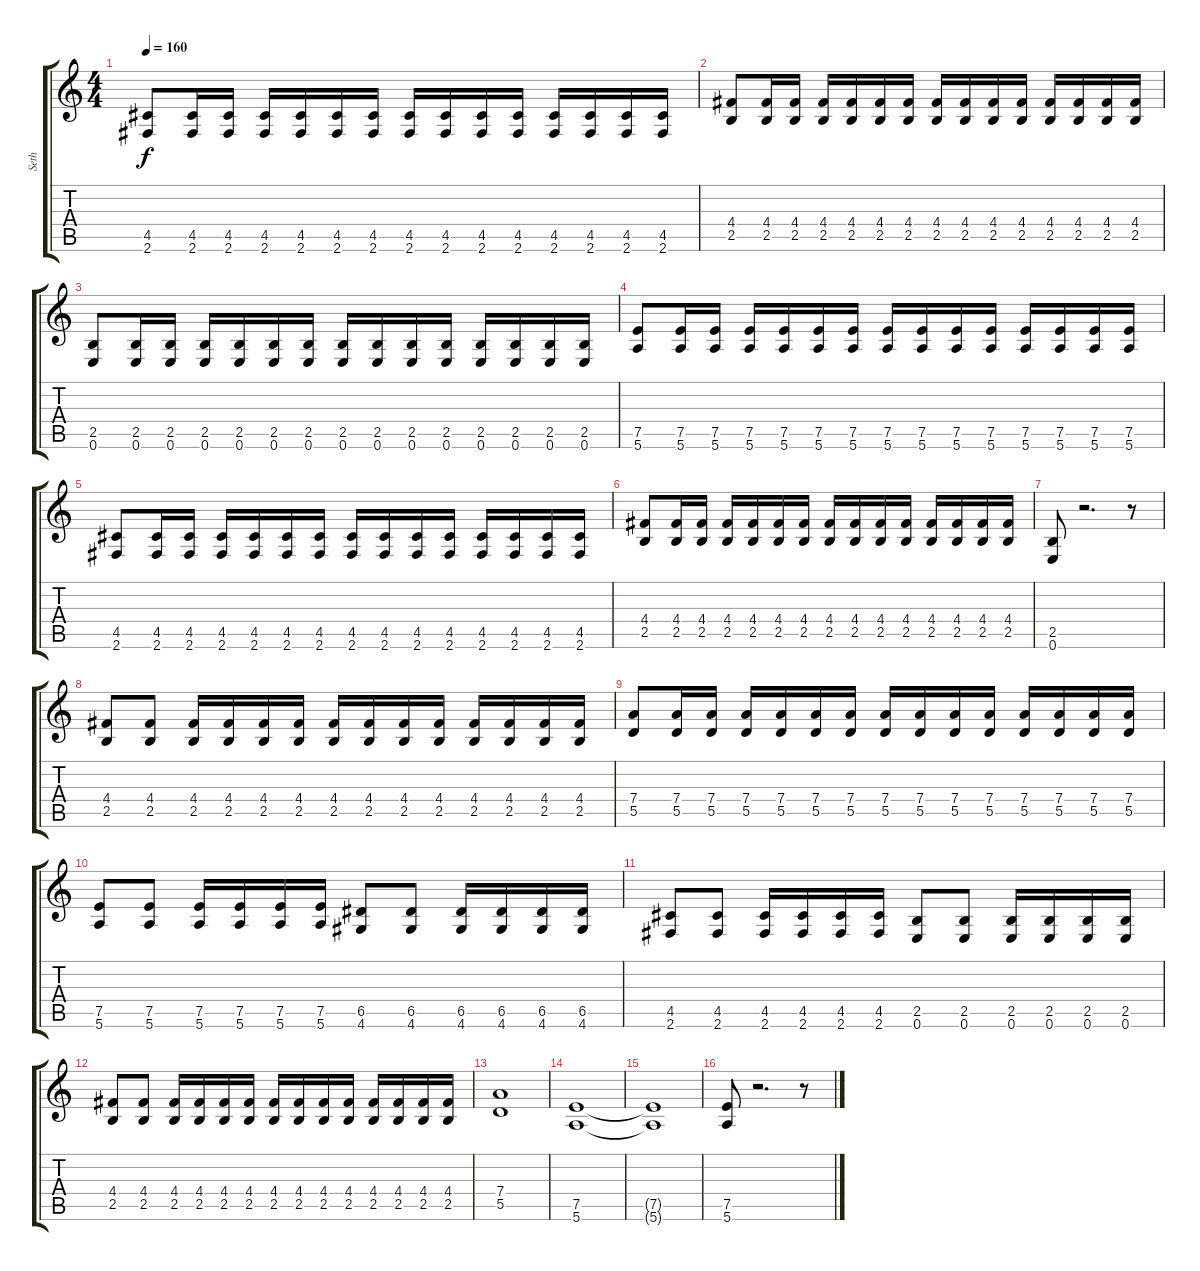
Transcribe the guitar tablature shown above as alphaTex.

\track ("Seth" "Seth") {instrument overdrivenguitar}
\staff {score tabs}
\tuning (E4 B3 G3 D3 A2 E2) {hide}
\ts (4 4)
\tempo 160
\clef g2
\ks c
(4.5 2.6).8{dy f} (4.5 2.6).16 (4.5 2.6).16 (4.5 2.6).16 (4.5 2.6).16 (4.5 2.6).16 (4.5 2.6).16 (4.5 2.6).16 (4.5 2.6).16 (4.5 2.6).16 (4.5 2.6).16 (4.5 2.6).16 (4.5 2.6).16 (4.5 2.6).16 (4.5 2.6).16 |
(4.4 2.5).8 (4.4 2.5).16 (4.4 2.5).16 (4.4 2.5).16 (4.4 2.5).16 (4.4 2.5).16 (4.4 2.5).16 (4.4 2.5).16 (4.4 2.5).16 (4.4 2.5).16 (4.4 2.5).16 (4.4 2.5).16 (4.4 2.5).16 (4.4 2.5).16 (4.4 2.5).16 |
(2.5 0.6).8 (2.5 0.6).16 (2.5 0.6).16 (2.5 0.6).16 (2.5 0.6).16 (2.5 0.6).16 (2.5 0.6).16 (2.5 0.6).16 (2.5 0.6).16 (2.5 0.6).16 (2.5 0.6).16 (2.5 0.6).16 (2.5 0.6).16 (2.5 0.6).16 (2.5 0.6).16 |
(7.5 5.6).8 (7.5 5.6).16 (7.5 5.6).16 (7.5 5.6).16 (7.5 5.6).16 (7.5 5.6).16 (7.5 5.6).16 (7.5 5.6).16 (7.5 5.6).16 (7.5 5.6).16 (7.5 5.6).16 (7.5 5.6).16 (7.5 5.6).16 (7.5 5.6).16 (7.5 5.6).16 |
(4.5 2.6).8 (4.5 2.6).16 (4.5 2.6).16 (4.5 2.6).16 (4.5 2.6).16 (4.5 2.6).16 (4.5 2.6).16 (4.5 2.6).16 (4.5 2.6).16 (4.5 2.6).16 (4.5 2.6).16 (4.5 2.6).16 (4.5 2.6).16 (4.5 2.6).16 (4.5 2.6).16 |
(4.4 2.5).8 (4.4 2.5).16 (4.4 2.5).16 (4.4 2.5).16 (4.4 2.5).16 (4.4 2.5).16 (4.4 2.5).16 (4.4 2.5).16 (4.4 2.5).16 (4.4 2.5).16 (4.4 2.5).16 (4.4 2.5).16 (4.4 2.5).16 (4.4 2.5).16 (4.4 2.5).16 |
(2.5 0.6).8 r.2{d} r.8 |
(4.4 2.5).8 (4.4 2.5).8 (4.4 2.5).16 (4.4 2.5).16 (4.4 2.5).16 (4.4 2.5).16 (4.4 2.5).16 (4.4 2.5).16 (4.4 2.5).16 (4.4 2.5).16 (4.4 2.5).16 (4.4 2.5).16 (4.4 2.5).16 (4.4 2.5).16 |
(7.4 5.5).8 (7.4 5.5).16 (7.4 5.5).16 (7.4 5.5).16 (7.4 5.5).16 (7.4 5.5).16 (7.4 5.5).16 (7.4 5.5).16 (7.4 5.5).16 (7.4 5.5).16 (7.4 5.5).16 (7.4 5.5).16 (7.4 5.5).16 (7.4 5.5).16 (7.4 5.5).16 |
(7.5 5.6).8 (7.5 5.6).8 (7.5 5.6).16 (7.5 5.6).16 (7.5 5.6).16 (7.5 5.6).16 (6.5 4.6).8 (6.5 4.6).8 (6.5 4.6).16 (6.5 4.6).16 (6.5 4.6).16 (6.5 4.6).16 |
(4.5 2.6).8 (4.5 2.6).8 (4.5 2.6).16 (4.5 2.6).16 (4.5 2.6).16 (4.5 2.6).16 (2.5 0.6).8 (2.5 0.6).8 (2.5 0.6).16 (2.5 0.6).16 (2.5 0.6).16 (2.5 0.6).16 |
(4.4 2.5).8 (4.4 2.5).8 (4.4 2.5).16 (4.4 2.5).16 (4.4 2.5).16 (4.4 2.5).16 (4.4 2.5).16 (4.4 2.5).16 (4.4 2.5).16 (4.4 2.5).16 (4.4 2.5).16 (4.4 2.5).16 (4.4 2.5).16 (4.4 2.5).16 |
(7.4 5.5).1 |
(7.5 5.6).1 |
(7.5{t} 5.6{t}).1 |
(7.5 5.6).8 r.2{d} r.8
